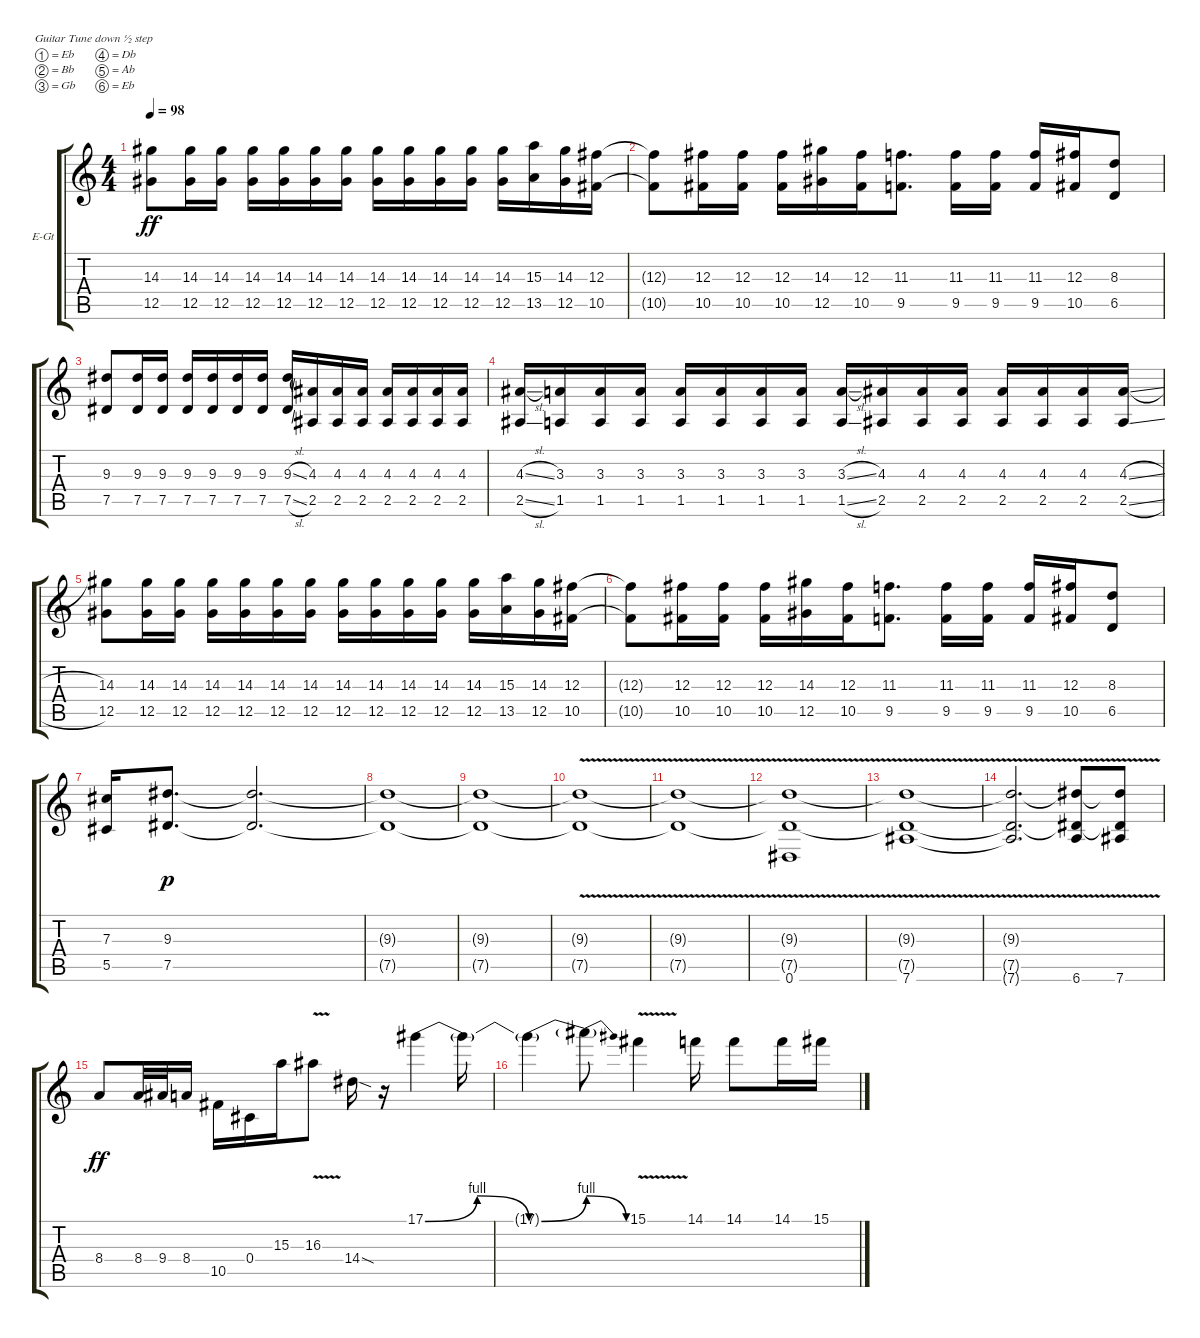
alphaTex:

\bracketExtendMode groupsimilarinstruments
\firstSystemTrackNameOrientation horizontal
\otherSystemsTrackNameOrientation horizontal
\track ("Electric Guitar" "E-Gt") {instrument distortionguitar}
\staff {score tabs}
\tuning (Eb4 Bb3 Gb3 Db3 Ab2 Eb2)
\ts (4 4)
\tempo 98
\clef g2
\scale
0.333333
\ks c
(14.3 12.5).8{dy ff} (12.5 14.3).16 (12.5 14.3).16 (12.5 14.3).16 (12.5 14.3).16 (12.5 14.3).16 (12.5 14.3).16 (12.5 14.3).16 (12.5 14.3).16 (12.5 14.3).16 (12.5 14.3).16 (14.3 12.5).16 (15.3 13.5).16 (14.3 12.5).16 (12.3 10.5).16 |
\scale
0.333333 (10.5{t} 12.3{t}).8 (10.5 12.3).16 (12.3 10.5).16 (12.3 10.5).16 (14.3 12.5).16 (12.3 10.5).16 (11.3 9.5).8{d} (9.5 11.3).16 (9.5 11.3).16 (9.5 11.3).16 (10.5 12.3).16 (6.5 8.3).8 |
\scale
0.333333 (7.5 9.3).8 (9.3 7.5).16 (7.5 9.3).16 (7.5 9.3).16 (7.5 9.3).16 (7.5 9.3).16 (7.5 9.3).16 (7.5{sl} 9.3{sl}).16 (4.3 2.5).16 (2.5 4.3).16 (2.5 4.3).16 (2.5 4.3).16 (2.5 4.3).16 (2.5 4.3).16 (2.5 4.3).16 |
\scale
0.333333 (2.5{sl} 4.3{sl}).16 (1.5 3.3).16 (1.5 3.3).16 (1.5 3.3).16 (1.5 3.3).16 (1.5 3.3).16 (1.5 3.3).16 (1.5 3.3).16 (1.5{sl} 3.3{sl}).16 (2.5 4.3).16 (2.5 4.3).16 (2.5 4.3).16 (2.5 4.3).16 (2.5 4.3).16 (2.5 4.3).16 (2.5{sl} 4.3{sl}).16 |
\scale
0.333333 (14.3 12.5).8 (12.5 14.3).16 (12.5 14.3).16 (12.5 14.3).16 (12.5 14.3).16 (12.5 14.3).16 (12.5 14.3).16 (12.5 14.3).16 (12.5 14.3).16 (12.5 14.3).16 (12.5 14.3).16 (14.3 12.5).16 (15.3 13.5).16 (14.3 12.5).16 (12.3 10.5).16 |
\scale
0.333333 (10.5{t} 12.3{t}).8 (10.5 12.3).16 (12.3 10.5).16 (12.3 10.5).16 (14.3 12.5).16 (12.3 10.5).16 (11.3 9.5).8{d} (9.5 11.3).16 (9.5 11.3).16 (9.5 11.3).16 (10.5 12.3).16 (6.5 8.3).8 |
\scale
0.333333 (5.5 7.3).16 (7.5 9.3).8{d dy p} (9.3{t} 7.5{t}).2{d} |
\scale
0.333333 (7.5{t} 9.3{t}).1 |
\scale
0.333333 (9.3{t} 7.5{t}).1 |
\scale
0.333333 (7.5{v t} 9.3{v t}).1 |
\scale
0.333333 (7.5{v t} 9.3{v t}).1 |
\scale
0.333333 (9.3{v t} 7.5{v t} 0.6).1 |
\scale
0.333333 (7.5{v t} 9.3{v t} 7.6).1 |
\scale
0.333333 (9.3{v t} 7.5{v t} 7.6{t}).2{d} (6.6 7.5{v t} 9.3{v t}).8 (7.6 9.3{v t} 7.5{v t}).8 |
\scale
0.333333 8.4.8{dy ff} 8.4.32 9.4.32 8.4.16 10.5.16 0.4.16 15.3.16 16.3{v}.8 14.4{sod}.16 r.16 17.1{be (bendrelease 0 0 7.8 4 52.8 4 59.4 0)}.4 17.1{t}.16 |
\scale
0.333333 17.1{be (bend 0 0 15 4) t}.4 17.1{be (release 47.4 4 59.4 0) t}.8{d} 15.1{v}.4 14.1.16 14.1.8 14.1.16 15.1.16
